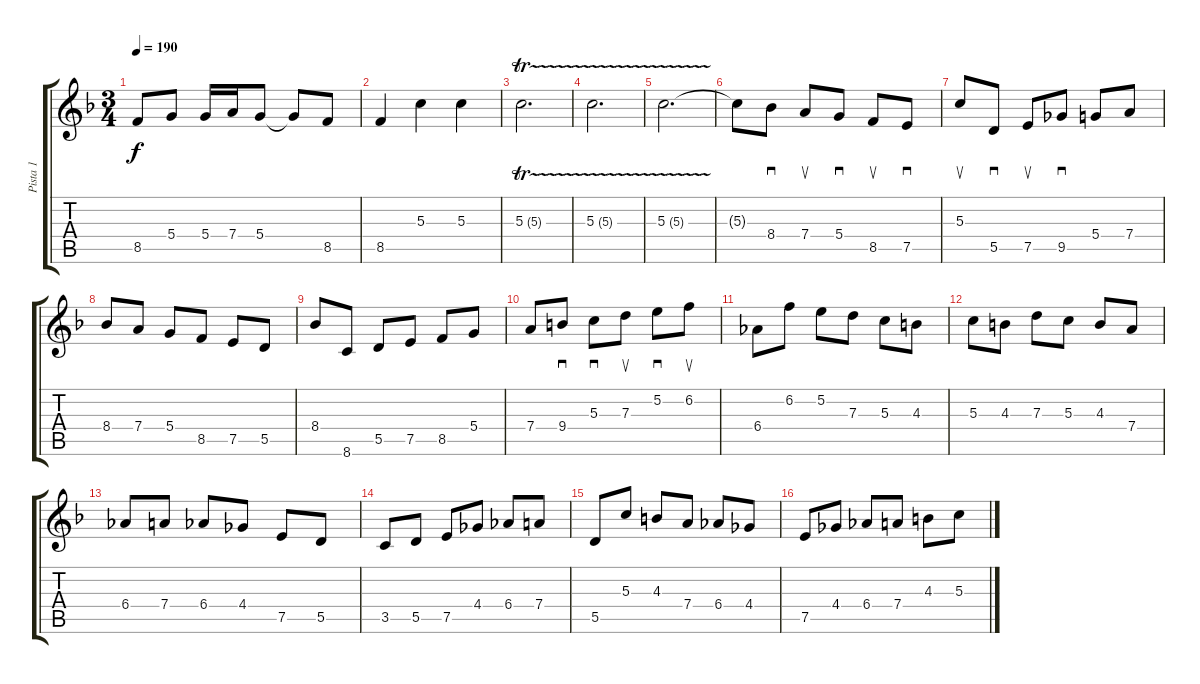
\track ("Pista 1" "Pista 1") {instrument acousticguitarsteel}
\staff {score tabs}
\tuning (E4 B3 G3 D3 A2 E2) {hide}
\ts (3 4)
\tempo 190
\clef g2
\ks dminor
8.5.8{dy f} 5.4.8 5.4.16 7.4.16 5.4.8 5.4{t}.8 8.5.8 |
8.5.4 5.3.4 5.3.4 |
5.3{tr (5 32)}.2{d} |
5.3{tr (5 32)}.2{d} |
5.3{tr (5 32)}.2{d} |
5.3{t}.8 8.4.8{sd} 7.4.8{su} 5.4.8{sd} 8.5.8{su} 7.5.8{sd} |
5.3.8{su} 5.5.8{sd} 7.5.8{su} 9.5.8{sd} 5.4.8 7.4.8 |
8.4.8 7.4.8 5.4.8 8.5.8 7.5.8 5.5.8 |
8.4.8 8.6.8 5.5.8 7.5.8 8.5.8 5.4.8 |
7.4.8 9.4.8{sd} 5.3.8{sd} 7.3.8{su} 5.2.8{sd} 6.2.8{su} |
6.4.8 6.2.8 5.2.8 7.3.8 5.3.8 4.3.8 |
5.3.8 4.3.8 7.3.8 5.3.8 4.3.8 7.4.8 |
6.4.8 7.4.8 6.4.8 4.4.8 7.5.8 5.5.8 |
3.5.8 5.5.8 7.5.8 4.4.8 6.4.8 7.4.8 |
5.5.8 5.3.8 4.3.8 7.4.8 6.4.8 4.4.8 |
7.5.8 4.4.8 6.4.8 7.4.8 4.3.8 5.3.8
